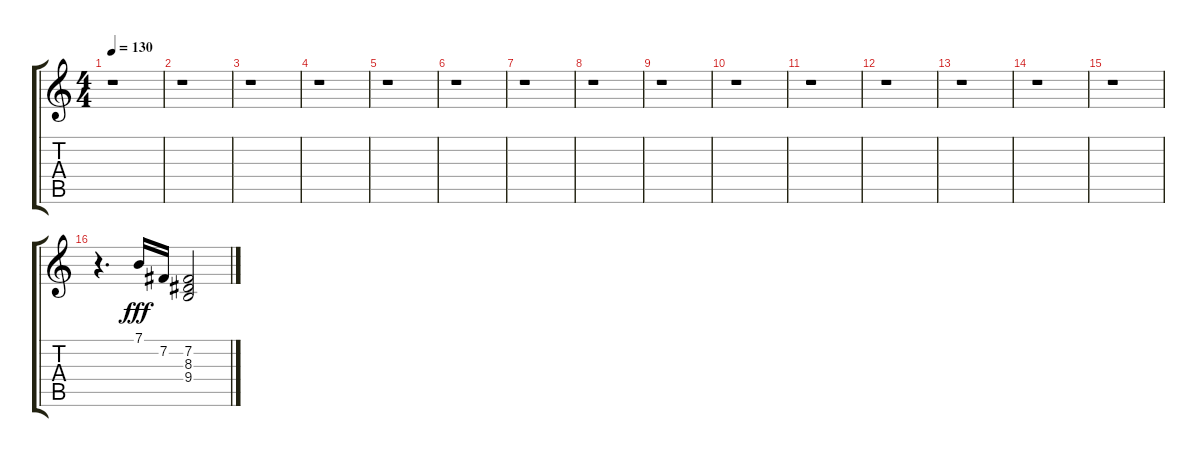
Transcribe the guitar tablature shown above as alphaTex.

\track "" {instrument electricgrandpiano}
\staff {score tabs}
\tuning (E4 B3 G3 D3 A2 E2) {hide}
\ts (4 4)
\tempo 130
\clef g2
\ks c
r.1{dy fff instrument electricgrandpiano} |
r.1 |
r.1 |
r.1 |
r.1 |
r.1 |
r.1 |
r.1 |
r.1 |
r.1 |
r.1 |
r.1 |
r.1 |
r.1 |
r.1 |
r.4{d} 7.1.16 7.2.16 (7.2 8.3 9.4).2
